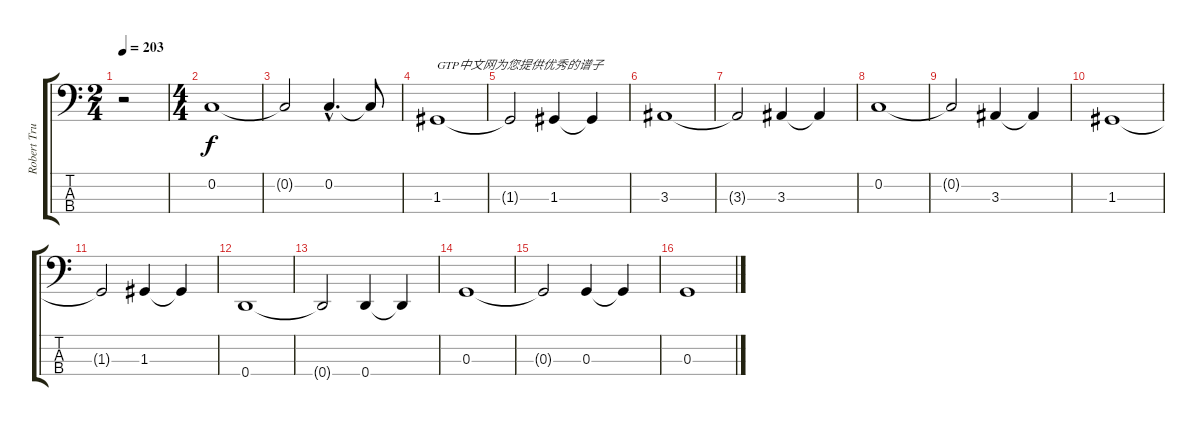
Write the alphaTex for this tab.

\track ("Robert Trujilo" "Robert Tru") {instrument electricbassfinger}
\staff {score tabs}
\tuning (F2 C2 G1 D1) {hide}
\ts (2 4)
\tempo 203
\clef f4
\ks c
r.2{dy f instrument electricbassfinger} |
\ts (4 4)
0.2.1 |
0.2{t}.2 0.2{hac}.4{d} 0.2{t}.8 |
1.3.1{txt "GTP中文网为您提供优秀的谱子"} |
1.3{t}.2 1.3.4 1.3{t}.4 |
3.3.1 |
3.3{t}.2 3.3.4 3.3{t}.4 |
0.2.1 |
0.2{t}.2 3.3.4 3.3{t}.4 |
1.3.1 |
1.3{t}.2 1.3.4 1.3{t}.4 |
0.4.1 |
0.4{t}.2 0.4.4 0.4{t}.4 |
0.3.1 |
0.3{t}.2 0.3.4 0.3{t}.4 |
0.3.1
